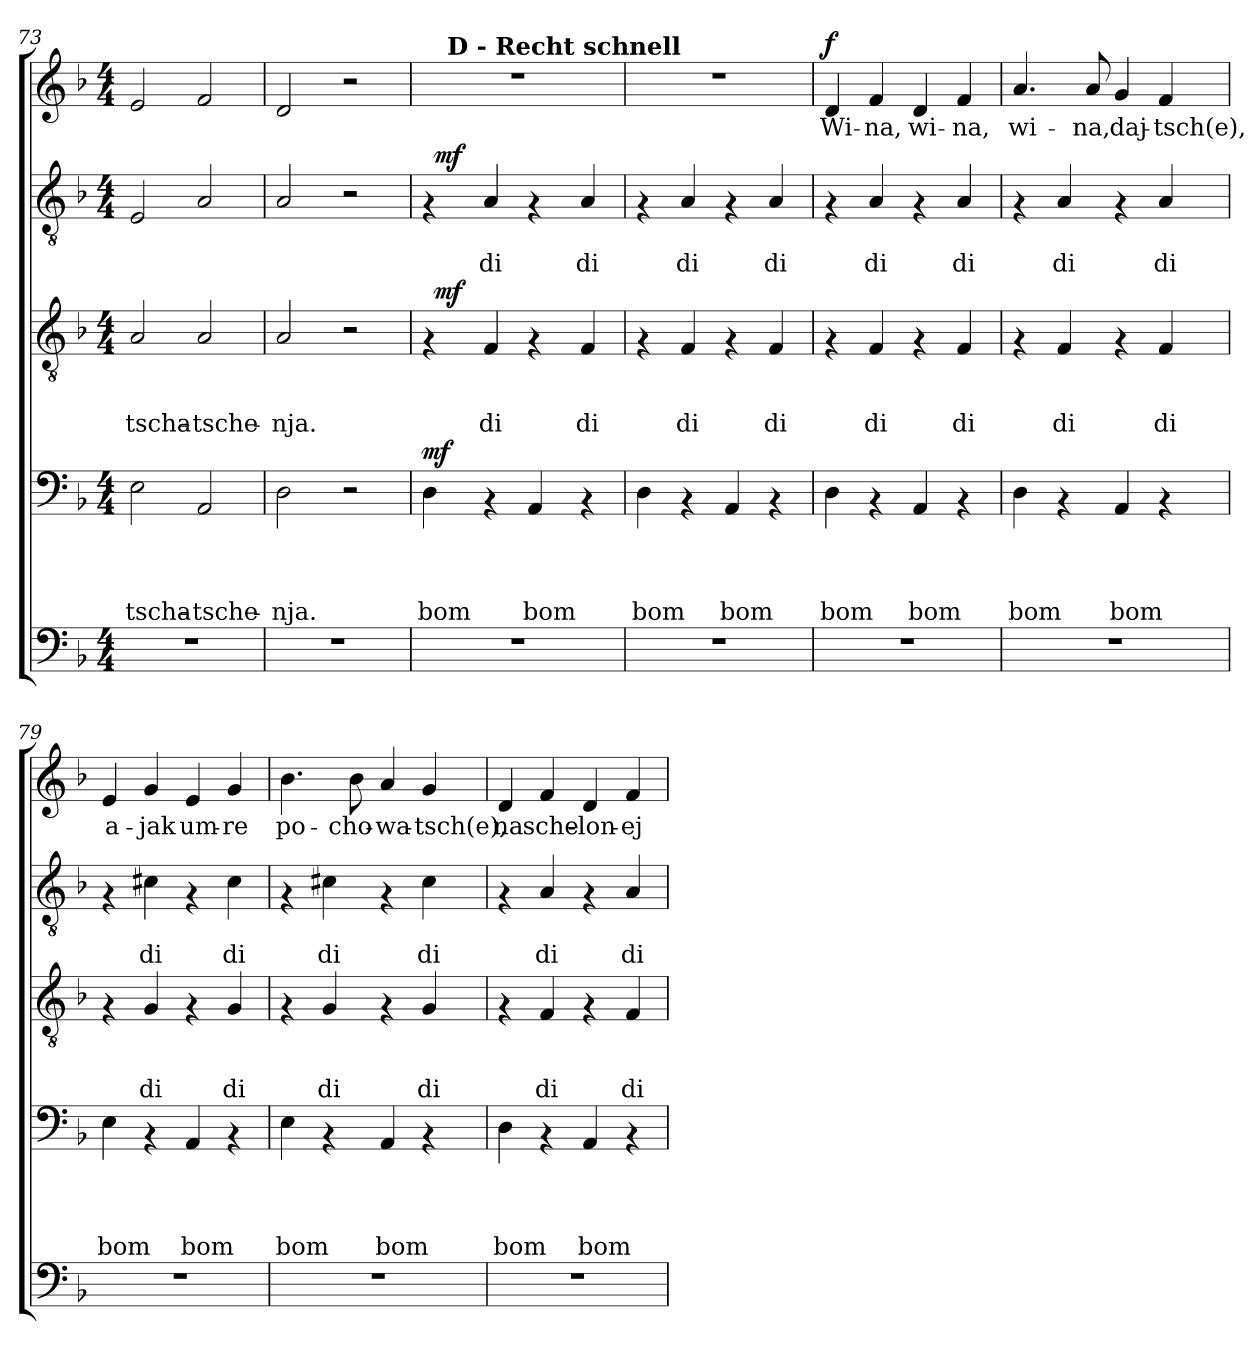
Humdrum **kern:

**kern	**kern	**text	**text	**text	**text	**dynam	**kern	**text	**text	**text	**dynam	**kern	**text	**text	**dynam	**kern	**text	**dynam
*part5	*part4	*part4	*part4	*part4	*part4	*part4	*part3	*part3	*part3	*part3	*part3	*part2	*part2	*part2	*part2	*part1	*part1	*part1
*staff5	*staff4	*staff4	*staff4	*staff4	*staff4	*staff4	*staff3	*staff3	*staff3	*staff3	*staff3	*staff2	*staff2	*staff2	*staff2	*staff1	*staff1	*staff1
*clefF4	*clefF4	*	*	*	*	*	*clefGv2	*	*	*	*	*clefGv2	*	*	*	*clefG2	*	*
*k[b-]	*k[b-]	*	*	*	*	*	*k[b-]	*	*	*	*	*k[b-]	*	*	*	*k[b-]	*	*
*F:	*F:	*	*	*	*	*	*F:	*	*	*	*	*F:	*	*	*	*F:	*	*
*M4/4	*M4/4	*	*	*	*	*	*M4/4	*	*	*	*	*M4/4	*	*	*	*M4/4	*	*
=73	=73	=73	=73	=73	=73	=73	=73	=73	=73	=73	=73	=73	=73	=73	=73	=73	=73	=73
!	!	!	!	!	!LO:LY:b	!	!	!	!	!LO:LY:b	!	!	!	!	!	!	!	!
1r	2E\	.	.	.	tscha-	.	2A/	.	.	tscha-	.	2E/	.	.	.	2e/	.	.
!	!	!	!	!	!LO:LY:b	!	!	!	!	!LO:LY:b	!	!	!	!	!	!	!	!
.	2AA/	.	.	.	-tsche-	.	2A/	.	.	-tsche-	.	2A/	.	.	.	2f/	.	.
=74	=74	=74	=74	=74	=74	=74	=74	=74	=74	=74	=74	=74	=74	=74	=74	=74	=74	=74
!	!	!	!	!	!LO:LY:b	!	!	!	!	!LO:LY:b	!	!	!	!	!	!	!	!
1r	2D\	.	.	.	-nja.	.	2A/	.	.	-nja.	.	2A/	.	.	.	2d/	.	.
.	2r	.	.	.	.	.	2r	.	.	.	.	2r	.	.	.	2r	.	.
!!LO:LB:g=z
=75	=75	=75	=75	=75	=75	=75	=75	=75	=75	=75	=75	=75	=75	=75	=75	=75	=75	=75
!	!	!	!	!	!LO:LY:b	!LO:DY:b	!	!	!	!	!	!	!	!	!	!	!	!
*	*	*	*	*	*	*	*^	*	*	*	*	*^	*	*	*	*^	*	*
1r	4D\	.	.	.	bom	mf	4rF	32ryy	.	.	.	.	4rF	32ryy	.	.	.	1r	16ryy	.	.
!	!	!	!	!	!	!	!	!	!	!	!	!LO:DY:b	!	!	!	!	!LO:DY:b	!	!	!	!
.	.	.	.	.	.	.	.	2ryy	.	.	.	mf	.	2ryy	.	.	mf	.	.	.	.
!	!	!	!	!	!	!	!	!	!	!	!	!	!	!	!	!	!	!	!LO:TX:a:B:t=D - Recht schnell	!	!
.	.	.	.	.	.	.	.	.	.	.	.	.	.	.	.	.	.	.	2...ryy	.	.
!	!	!	!	!	!	!	!	!	!	!	!LO:LY:b	!	!	!	!	!LO:LY:b	!	!	!	!	!
.	4rAA	.	.	.	.	.	4F/	.	.	.	di	.	4A/	.	.	di	.	.	.	.	.
!	!	!	!	!	!LO:LY:b	!	!	!	!	!	!	!	!	!	!	!	!	!	!	!	!
.	4AA/	.	.	.	bom	.	4rF	.	.	.	.	.	4rF	.	.	.	.	.	.	.	.
.	.	.	.	.	.	.	.	4...ryy	.	.	.	.	.	4...ryy	.	.	.	.	.	.	.
!	!	!	!	!	!	!	!	!	!	!	!LO:LY:b	!	!	!	!	!LO:LY:b	!	!	!	!	!
.	4rAA	.	.	.	.	.	4F/	.	.	.	di	.	4A/	.	.	di	.	.	.	.	.
=76	=76	=76	=76	=76	=76	=76	=76	=76	=76	=76	=76	=76	=76	=76	=76	=76	=76	=76	=76	=76	=76
!	!	!	!	!	!LO:LY:b	!	!	!	!	!	!	!	!	!	!	!	!	!	!	!	!
*	*	*	*	*	*	*	*v	*v	*	*	*	*	*	*	*	*	*	*v	*v	*	*
*	*	*	*	*	*	*	*	*	*	*	*	*v	*v	*	*	*	*	*	*
1r	4D\	.	.	.	bom	.	4rF	.	.	.	.	4rF	.	.	.	1r	.	.
!	!	!	!	!	!	!	!	!	!	!LO:LY:b	!	!	!	!LO:LY:b	!	!	!	!
.	4rAA	.	.	.	.	.	4F/	.	.	di	.	4A/	.	di	.	.	.	.
!	!	!	!	!	!LO:LY:b	!	!	!	!	!	!	!	!	!	!	!	!	!
.	4AA/	.	.	.	bom	.	4rF	.	.	.	.	4rF	.	.	.	.	.	.
!	!	!	!	!	!	!	!	!	!	!LO:LY:b	!	!	!	!LO:LY:b	!	!	!	!
.	4rAA	.	.	.	.	.	4F/	.	.	di	.	4A/	.	di	.	.	.	.
=77	=77	=77	=77	=77	=77	=77	=77	=77	=77	=77	=77	=77	=77	=77	=77	=77	=77	=77
!	!	!	!	!	!LO:LY:b	!	!	!	!	!	!	!	!	!	!	!	!LO:LY:b	!LO:DY:b
1r	4D\	.	.	.	bom	.	4rF	.	.	.	.	4rF	.	.	.	4d/	Wi-	f
!	!	!	!	!	!	!	!	!	!	!LO:LY:b	!	!	!	!LO:LY:b	!	!	!LO:LY:b	!
.	4rAA	.	.	.	.	.	4F/	.	.	di	.	4A/	.	di	.	4f/	-na,	.
!	!	!	!	!	!LO:LY:b	!	!	!	!	!	!	!	!	!	!	!	!LO:LY:b	!
.	4AA/	.	.	.	bom	.	4rF	.	.	.	.	4rF	.	.	.	4d/	wi-	.
!	!	!	!	!	!	!	!	!	!	!LO:LY:b	!	!	!	!LO:LY:b	!	!	!LO:LY:b	!
.	4rAA	.	.	.	.	.	4F/	.	.	di	.	4A/	.	di	.	4f/	-na,	.
=78	=78	=78	=78	=78	=78	=78	=78	=78	=78	=78	=78	=78	=78	=78	=78	=78	=78	=78
!	!	!	!	!	!LO:LY:b	!	!	!	!	!	!	!	!	!	!	!	!LO:LY:b	!
1r	4D\	.	.	.	bom	.	4rF	.	.	.	.	4rF	.	.	.	4.a/	wi-	.
!	!	!	!	!	!	!	!	!	!	!LO:LY:b	!	!	!	!LO:LY:b	!	!	!	!
.	4rAA	.	.	.	.	.	4F/	.	.	di	.	4A/	.	di	.	.	.	.
!	!	!	!	!	!	!	!	!	!	!	!	!	!	!	!	!	!LO:LY:b	!
.	.	.	.	.	.	.	.	.	.	.	.	.	.	.	.	8a/	-na,	.
!	!	!	!	!	!LO:LY:b	!	!	!	!	!	!	!	!	!	!	!	!LO:LY:b	!
.	4AA/	.	.	.	bom	.	4rF	.	.	.	.	4rF	.	.	.	4g/	daj-	.
!	!	!	!	!	!	!	!	!	!	!LO:LY:b	!	!	!	!LO:LY:b	!	!	!LO:LY:b	!
.	4rAA	.	.	.	.	.	4F/	.	.	di	.	4A/	.	di	.	4f/	-tsch(e),	.
=79	=79	=79	=79	=79	=79	=79	=79	=79	=79	=79	=79	=79	=79	=79	=79	=79	=79	=79
!	!	!	!	!	!LO:LY:b	!	!	!	!	!	!	!	!	!	!	!	!LO:LY:b	!
1r	4E\	.	.	.	bom	.	4rF	.	.	.	.	4rF	.	.	.	4e/	a-	.
!	!	!	!	!	!	!	!	!	!	!LO:LY:b	!	!	!	!LO:LY:b	!	!	!LO:LY:b	!
.	4rAA	.	.	.	.	.	4G/	.	.	di	.	4c#X\	.	di	.	4g/	-jak	.
!	!	!	!	!	!LO:LY:b	!	!	!	!	!	!	!	!	!	!	!	!LO:LY:b	!
.	4AA/	.	.	.	bom	.	4rF	.	.	.	.	4rF	.	.	.	4e/	um-	.
!	!	!	!	!	!	!	!	!	!	!LO:LY:b	!	!	!	!LO:LY:b	!	!	!LO:LY:b	!
.	4rAA	.	.	.	.	.	4G/	.	.	di	.	4c#\	.	di	.	4g/	-re	.
=80	=80	=80	=80	=80	=80	=80	=80	=80	=80	=80	=80	=80	=80	=80	=80	=80	=80	=80
!	!	!	!	!	!LO:LY:b	!	!	!	!	!	!	!	!	!	!	!	!LO:LY:b	!
1r	4E\	.	.	.	bom	.	4rF	.	.	.	.	4rF	.	.	.	4.b-\	po-	.
!	!	!	!	!	!	!	!	!	!	!LO:LY:b	!	!	!	!LO:LY:b	!	!	!	!
.	4rAA	.	.	.	.	.	4G/	.	.	di	.	4c#X\	.	di	.	.	.	.
!	!	!	!	!	!	!	!	!	!	!	!	!	!	!	!	!	!LO:LY:b	!
.	.	.	.	.	.	.	.	.	.	.	.	.	.	.	.	8b-\	-cho-	.
!	!	!	!	!	!LO:LY:b	!	!	!	!	!	!	!	!	!	!	!	!LO:LY:b	!
.	4AA/	.	.	.	bom	.	4rF	.	.	.	.	4rF	.	.	.	4a/	-wa-	.
!	!	!	!	!	!	!	!	!	!	!LO:LY:b	!	!	!	!LO:LY:b	!	!	!LO:LY:b	!
.	4rAA	.	.	.	.	.	4G/	.	.	di	.	4c#\	.	di	.	4g/	-tsch(e),	.
!!LO:PB:g=z
=81	=81	=81	=81	=81	=81	=81	=81	=81	=81	=81	=81	=81	=81	=81	=81	=81	=81	=81
!	!	!	!	!	!LO:LY:b	!	!	!	!	!	!	!	!	!	!	!	!LO:LY:b	!
1r	4D\	.	.	.	bom	.	4rF	.	.	.	.	4rF	.	.	.	4d/	na	.
!	!	!	!	!	!	!	!	!	!	!LO:LY:b	!	!	!	!LO:LY:b	!	!	!LO:LY:b	!
.	4rAA	.	.	.	.	.	4F/	.	.	di	.	4A/	.	di	.	4f/	sche-	.
!	!	!	!	!	!LO:LY:b	!	!	!	!	!	!	!	!	!	!	!	!LO:LY:b	!
.	4AA/	.	.	.	bom	.	4rF	.	.	.	.	4rF	.	.	.	4d/	-lon-	.
!	!	!	!	!	!	!	!	!	!	!LO:LY:b	!	!	!	!LO:LY:b	!	!	!LO:LY:b	!
.	4rAA	.	.	.	.	.	4F/	.	.	di	.	4A/	.	di	.	4f/	-ej	.
=	=	=	=	=	=	=	=	=	=	=	=	=	=	=	=	=	=	=
*-	*-	*-	*-	*-	*-	*-	*-	*-	*-	*-	*-	*-	*-	*-	*-	*-	*-	*-
